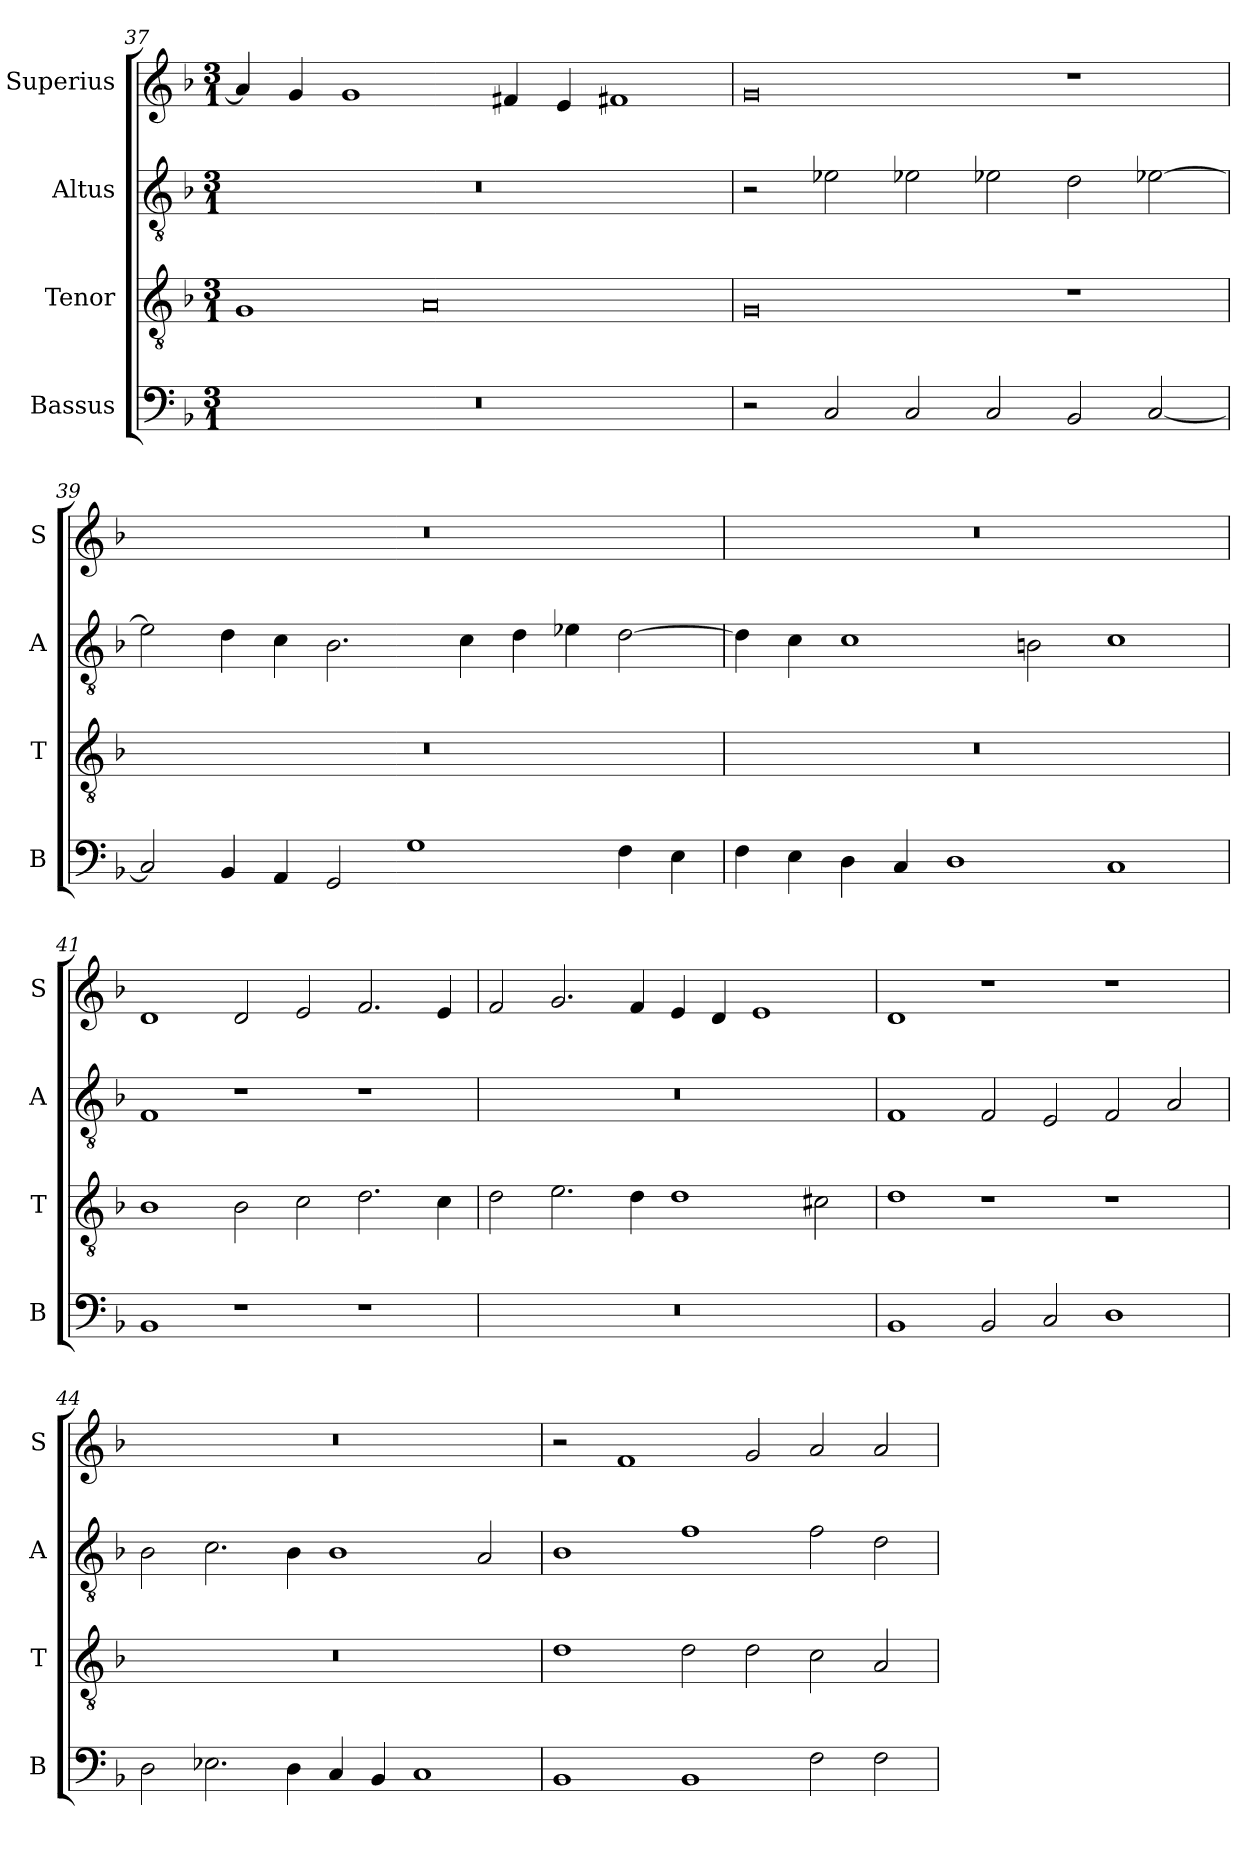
**kern	**kern	**kern	**kern
*part4	*part3	*part2	*part1
*staff4	*staff3	*staff2	*staff1
*I"Bassus	*I"Tenor	*I"Altus	*I"Superius
*I'B	*I'T	*I'A	*I'S
*clefF4	*clefGv2	*clefGv2	*clefG2
*k[b-]	*k[b-]	*k[b-]	*k[b-]
*M3/1	*M3/1	*M3/1	*M3/1
=37	=37	=37	=37
0.r	1G	0.r	4a/]
.	.	.	4g/
.	.	.	1g
.	0A	.	.
.	.	.	4f#X/
.	.	.	4e/
.	.	.	1f#X
=38	=38	=38	=38
2r	0G	2r	0g
2C/	.	2e-X\	.
2C/	.	2e-X\	.
2C/	.	2e-X\	.
2BB-/	1r	2d\	1r
[2C/	.	[2e-X\	.
=39	=39	=39	=39
2C/]	0.r	2e-\]	0.r
4BB-/	.	4d\	.
4AA/	.	4c\	.
2GG/	.	2.B-\	.
1G	.	.	.
.	.	4c\	.
.	.	4d\	.
.	.	4e-X\	.
4F\	.	[2d\	.
4E\	.	.	.
=40	=40	=40	=40
4F\	0.r	4d\]	0.r
4E\	.	4c\	.
4D\	.	1c	.
4C/	.	.	.
1D	.	.	.
.	.	2Bn\	.
1C	.	1c	.
=41	=41	=41	=41
1BB-	1B-	1F	1d
1r	2B-\	1r	2d/
.	2c\	.	2e/
1r	2.d\	1r	2.f/
.	4c\	.	4e/
=42	=42	=42	=42
0.r	2d\	0.r	2f/
.	2.e\	.	2.g/
.	4d\	.	4f/
.	1d	.	4e/
.	.	.	4d/
.	.	.	1e
.	2c#X\	.	.
=43	=43	=43	=43
1BB-	1d	1F	1d
2BB-/	1r	2F/	1r
2C/	.	2E/	.
1D	1r	2F/	1r
.	.	2A/	.
=44	=44	=44	=44
2D\	0.r	2B-\	0.r
2.E-X\	.	2.c\	.
4D\	.	4B-\	.
4C/	.	1B-	.
4BB-/	.	.	.
1C	.	.	.
.	.	2A/	.
=45	=45	=45	=45
1BB-	1d	1B-	2r
.	.	.	1f
1BB-	2d\	1f	.
.	2d\	.	2g/
2F\	2c\	2f\	2a/
2F\	2A/	2d\	2a/
=	=	=	=
*-	*-	*-	*-
